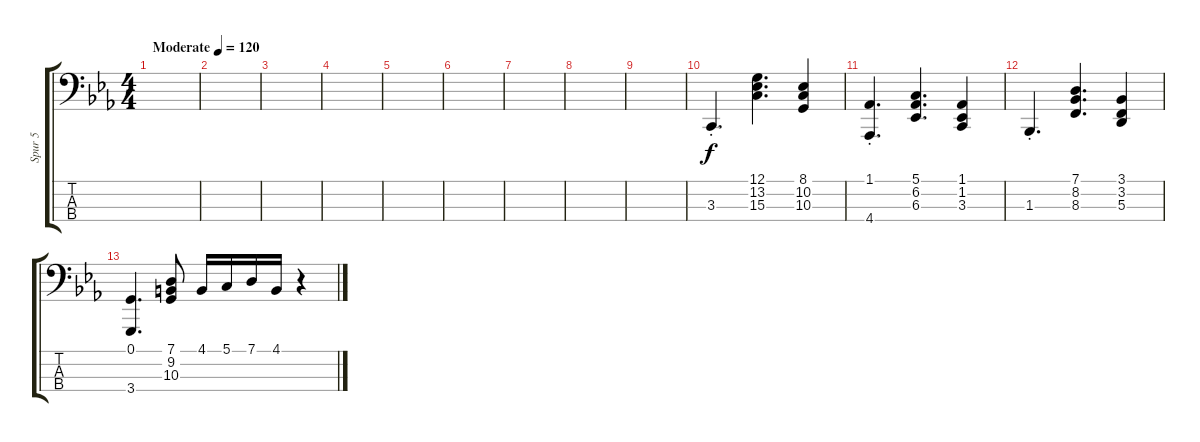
\track ("Spur 5" "Spur 5") {instrument stringensemble2}
\staff {score tabs}
\tuning (G2 D2 A1 E1) {hide}
\ts (4 4)
\tempo (120 "Moderate")
\clef f4
\ks eb
|
|
|
|
|
|
|
|
|
3.3{st}.4{d} (12.1 13.2 15.3).4{d} (8.1 10.2 10.3).4 |
(1.1{st} 4.4{st}).4{d} (5.1 6.2 6.3).4{d} (1.1 1.2 3.3).4 |
1.3{st}.4{d} (7.1 8.2 8.3).4{d} (3.1 3.2 5.3).4 |
(0.1 3.4).4{d} (7.1 9.2 10.3).8 4.1.16{instrument orchestrahit} 5.1.16 7.1.16 4.1.16 r.4
